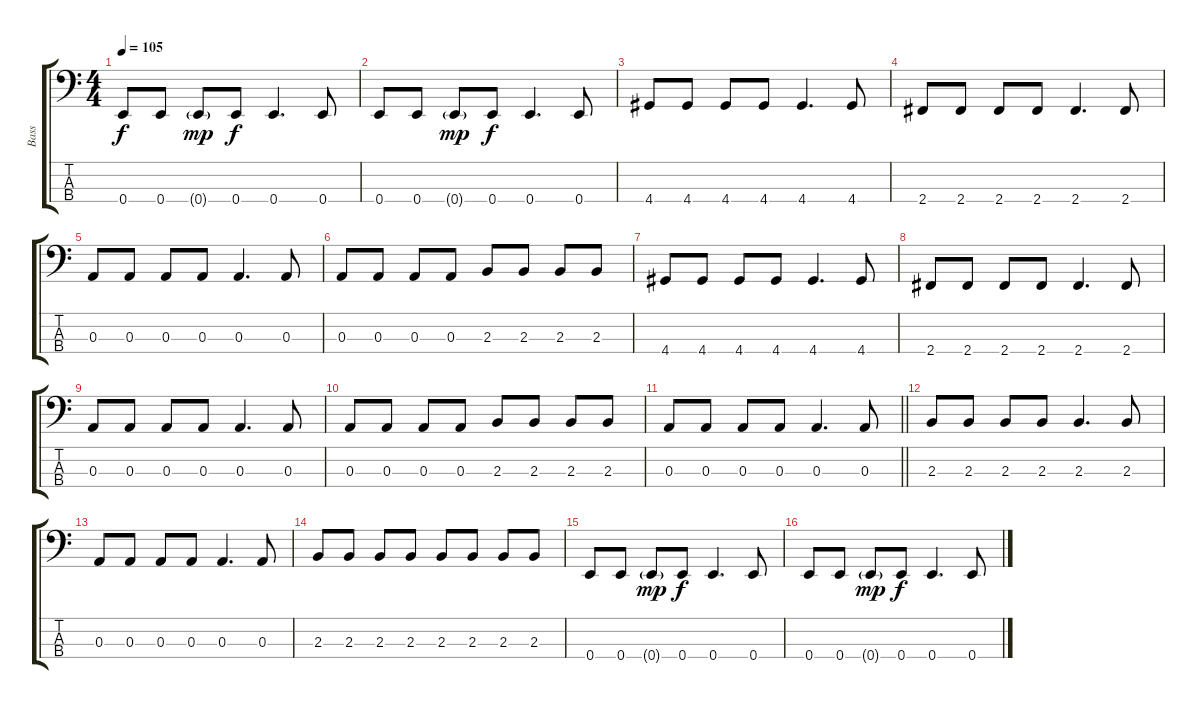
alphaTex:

\track ("Bass" "Bass") {instrument electricbassfinger}
\staff {score tabs}
\tuning (G2 D2 A1 E1) {hide}
\ts (4 4)
\tempo 105
\clef f4
\ks c
0.4.8{dy f} 0.4.8 0.4{g}.8{dy mp} 0.4.8{dy f} 0.4.4{d} 0.4.8 |
0.4.8 0.4.8 0.4{g}.8{dy mp} 0.4.8{dy f} 0.4.4{d} 0.4.8 |
4.4.8 4.4.8 4.4.8 4.4.8 4.4.4{d} 4.4.8 |
2.4.8 2.4.8 2.4.8 2.4.8 2.4.4{d} 2.4.8 |
0.3.8 0.3.8 0.3.8 0.3.8 0.3.4{d} 0.3.8 |
0.3.8 0.3.8 0.3.8 0.3.8 2.3.8 2.3.8 2.3.8 2.3.8 |
4.4.8 4.4.8 4.4.8 4.4.8 4.4.4{d} 4.4.8 |
2.4.8 2.4.8 2.4.8 2.4.8 2.4.4{d} 2.4.8 |
0.3.8 0.3.8 0.3.8 0.3.8 0.3.4{d} 0.3.8 |
0.3.8 0.3.8 0.3.8 0.3.8 2.3.8 2.3.8 2.3.8 2.3.8 |
\barLineRight lightlight
0.3.8 0.3.8 0.3.8 0.3.8 0.3.4{d} 0.3.8 |
2.3.8 2.3.8 2.3.8 2.3.8 2.3.4{d} 2.3.8 |
0.3.8 0.3.8 0.3.8 0.3.8 0.3.4{d} 0.3.8 |
2.3.8 2.3.8 2.3.8 2.3.8 2.3.8 2.3.8 2.3.8 2.3.8 |
0.4.8 0.4.8 0.4{g}.8{dy mp} 0.4.8{dy f} 0.4.4{d} 0.4.8 |
0.4.8 0.4.8 0.4{g}.8{dy mp} 0.4.8{dy f} 0.4.4{d} 0.4.8
